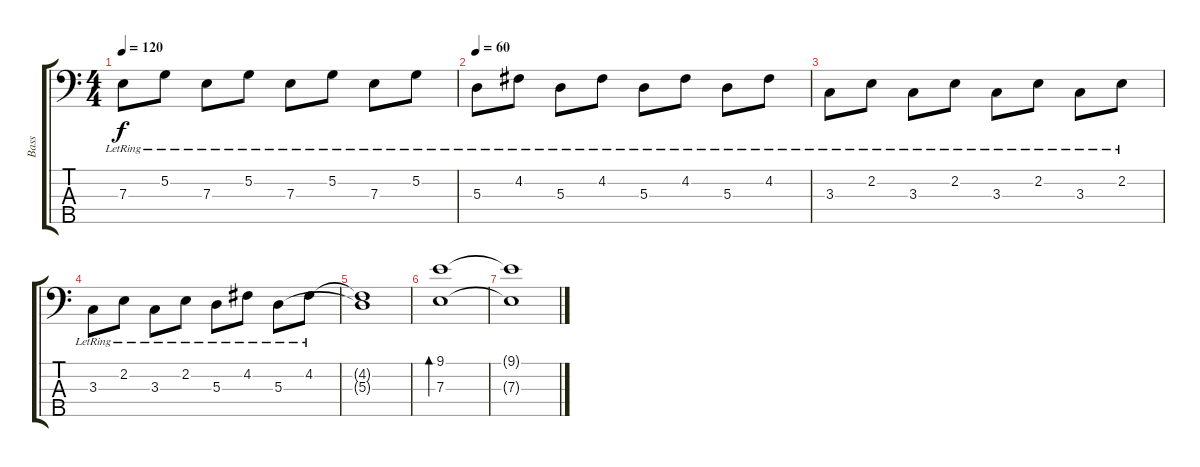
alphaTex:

\track ("Bass" "Bass") {instrument electricbassfinger}
\staff {score tabs}
\tuning (G2 D2 A1 E1 B0) {hide}
\ts (4 4)
\tempo 120
\clef f4
\ks c
7.3{lr}.8{dy f} 5.2{lr}.8 7.3{lr}.8 5.2{lr}.8 7.3{lr}.8 5.2{lr}.8 7.3{lr}.8 5.2{lr}.8 |
\tempo 60
5.3{lr}.8 4.2{lr}.8 5.3{lr}.8 4.2{lr}.8 5.3{lr}.8 4.2{lr}.8 5.3{lr}.8 4.2{lr}.8 |
3.3{lr}.8 2.2{lr}.8 3.3{lr}.8 2.2{lr}.8 3.3{lr}.8 2.2{lr}.8 3.3{lr}.8 2.2{lr}.8 |
3.3{lr}.8 2.2{lr}.8 3.3{lr}.8 2.2{lr}.8 5.3{lr}.8 4.2{lr}.8 5.3{lr}.8 4.2{lr}.8 |
(4.2{t} 5.3{t}).1 |
(9.1 7.3).1{bd 480} |
(9.1{t} 7.3{t}).1{volume 4}
